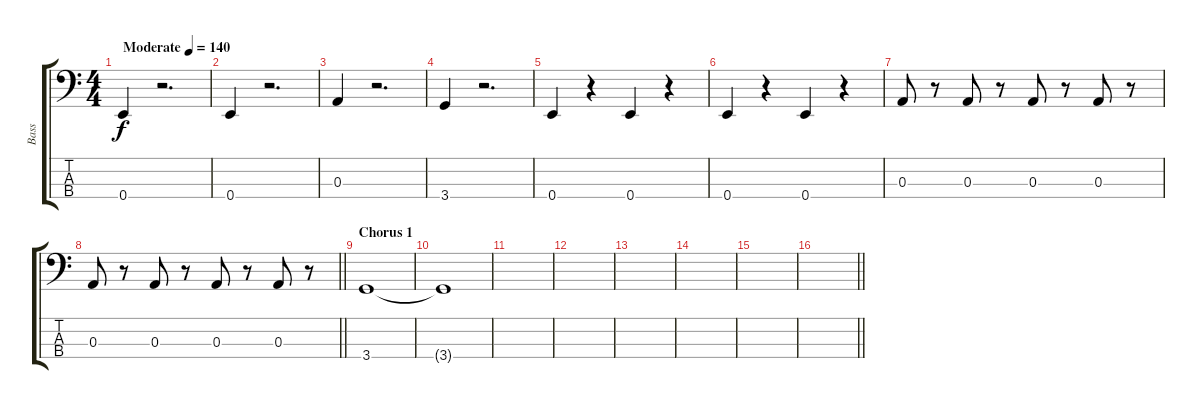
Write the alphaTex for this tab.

\track ("Bass" "Bass") {instrument electricbassfinger}
\staff {score tabs}
\tuning (G2 D2 A1 E1) {hide}
\ts (4 4)
\tempo (140 "Moderate")
\clef f4
\ks c
0.4.4{dy f instrument electricbassfinger} r.2{d} |
0.4.4 r.2{d} |
0.3.4 r.2{d} |
3.4.4 r.2{d} |
0.4.4 r.4 0.4.4 r.4 |
0.4.4 r.4 0.4.4 r.4 |
0.3.8 r.8 0.3.8 r.8 0.3.8 r.8 0.3.8 r.8 |
\barLineRight lightlight
0.3.8 r.8 0.3.8 r.8 0.3.8 r.8 0.3.8 r.8 |
\section ("" "Chorus 1")
3.4.1 |
3.4{t}.1 |
|
|
|
|
|
\barLineRight lightlight
